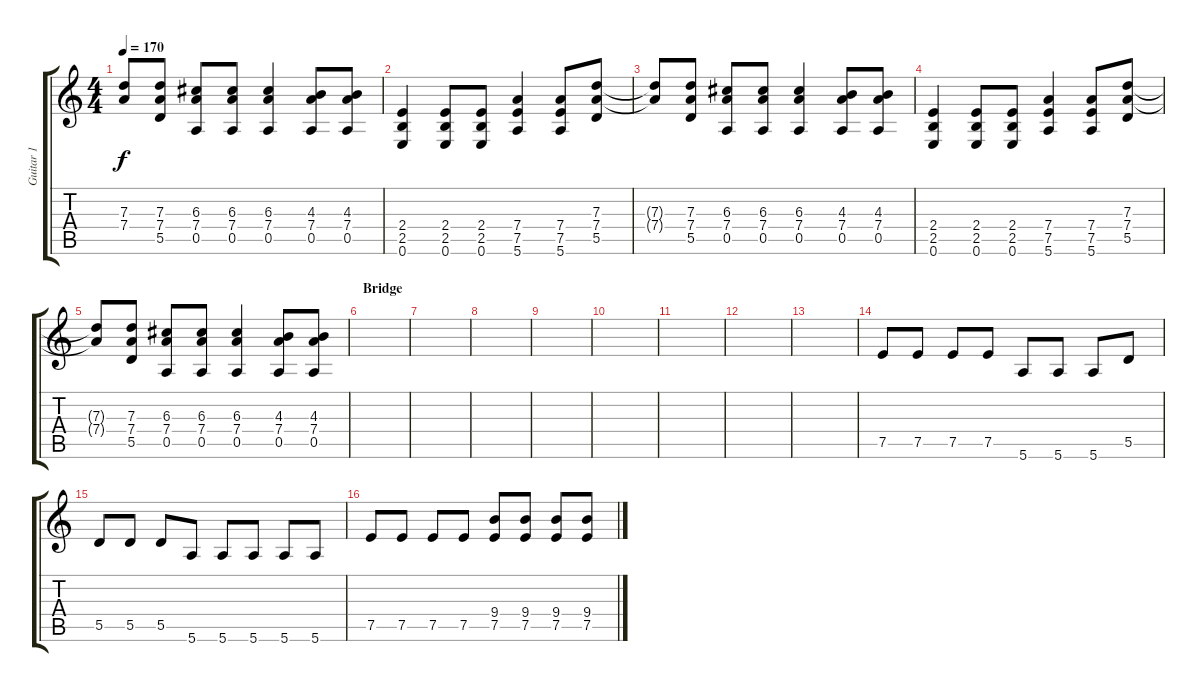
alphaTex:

\track ("Guitar 1" "Guitar 1") {instrument distortionguitar}
\staff {score tabs}
\tuning (E4 B3 G3 D3 A2 E2) {hide}
\ts (4 4)
\tempo 170
\clef g2
\ks c
(7.3{t} 7.4{t}).8{dy f} (7.3 7.4 5.5).8 (6.3 7.4 0.5).8 (6.3 7.4 0.5).8 (6.3 7.4 0.5).4 (4.3 7.4 0.5).8 (4.3 7.4 0.5).8 |
(2.4 2.5 0.6).4 (2.4 2.5 0.6).8 (2.4 2.5 0.6).8 (7.4 7.5 5.6).4 (7.4 7.5 5.6).8 (7.3 7.4 5.5).8 |
(7.3{t} 7.4{t}).8 (7.3 7.4 5.5).8 (6.3 7.4 0.5).8 (6.3 7.4 0.5).8 (6.3 7.4 0.5).4 (4.3 7.4 0.5).8 (4.3 7.4 0.5).8 |
(2.4 2.5 0.6).4 (2.4 2.5 0.6).8 (2.4 2.5 0.6).8 (7.4 7.5 5.6).4 (7.4 7.5 5.6).8 (7.3 7.4 5.5).8 |
(7.3{t} 7.4{t}).8 (7.3 7.4 5.5).8 (6.3 7.4 0.5).8 (6.3 7.4 0.5).8 (6.3 7.4 0.5).4 (4.3 7.4 0.5).8 (4.3 7.4 0.5).8 |
\section ("" "Bridge")
|
|
|
|
|
|
|
|
7.5.8 7.5.8 7.5.8 7.5.8 5.6.8 5.6.8 5.6.8 5.5.8 |
5.5.8 5.5.8 5.5.8 5.6.8 5.6.8 5.6.8 5.6.8 5.6.8 |
7.5.8 7.5.8 7.5.8 7.5.8 (9.4 7.5).8 (9.4 7.5).8 (9.4 7.5).8 (9.4 7.5).8
